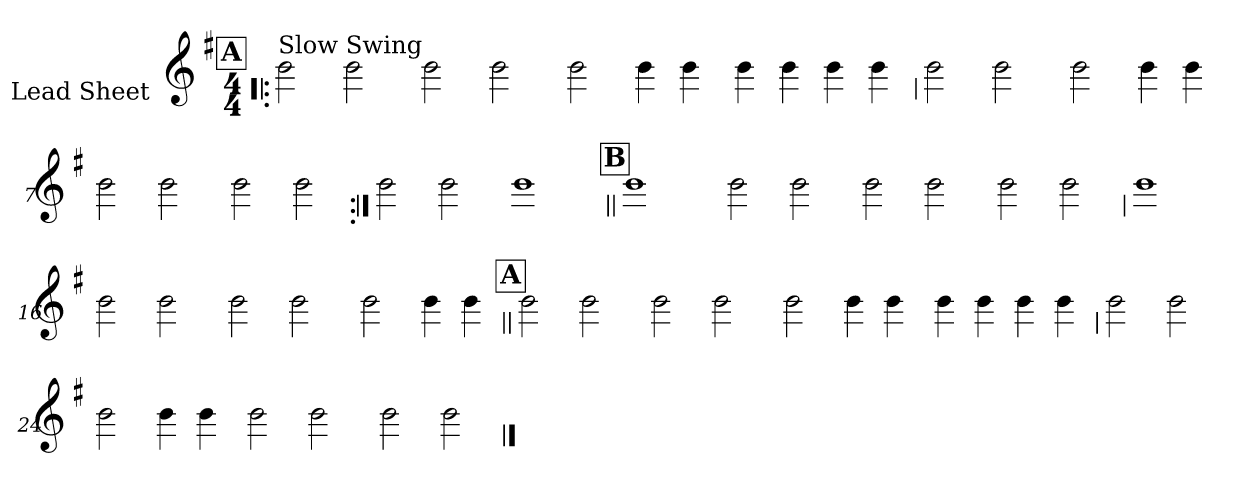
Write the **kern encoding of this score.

**kern
*part1
*staff1
*I"Lead Sheet
*stria0
*clefG2
*k[f#]
*G:
*M4/4
!!LO:REH:place=s1:a:t=A
=1!|:
!LO:TX:a:t=Slow Swing
2b
2b
=2-
2b
2b
=3-
2b
4b
4b
=4-
4b
4b
4b
4b
!!LO:LB:g=z
=5
2b
2b
=6-
2b
4b
4b
=7-
2b
2b
=8-
2b
2b
!!LO:LB:g=z
=9:|!
2b
2b
=10-
1b
!!LO:LB:g=z
!!LO:REH:place=s1:a:t=B
=11||
1b
=12-
2b
2b
=13-
2b
2b
=14-
2b
2b
!!LO:LB:g=z
=15
1b
=16-
2b
2b
=17-
2b
2b
=18-
2b
4b
4b
!!LO:LB:g=z
!!LO:REH:place=s1:a:t=A
=19||
2b
2b
=20-
2b
2b
=21-
2b
4b
4b
=22-
4b
4b
4b
4b
!!LO:LB:g=z
=23
2b
2b
=24-
2b
4b
4b
=25-
2b
2b
=26-
2b
2b
==
*-
